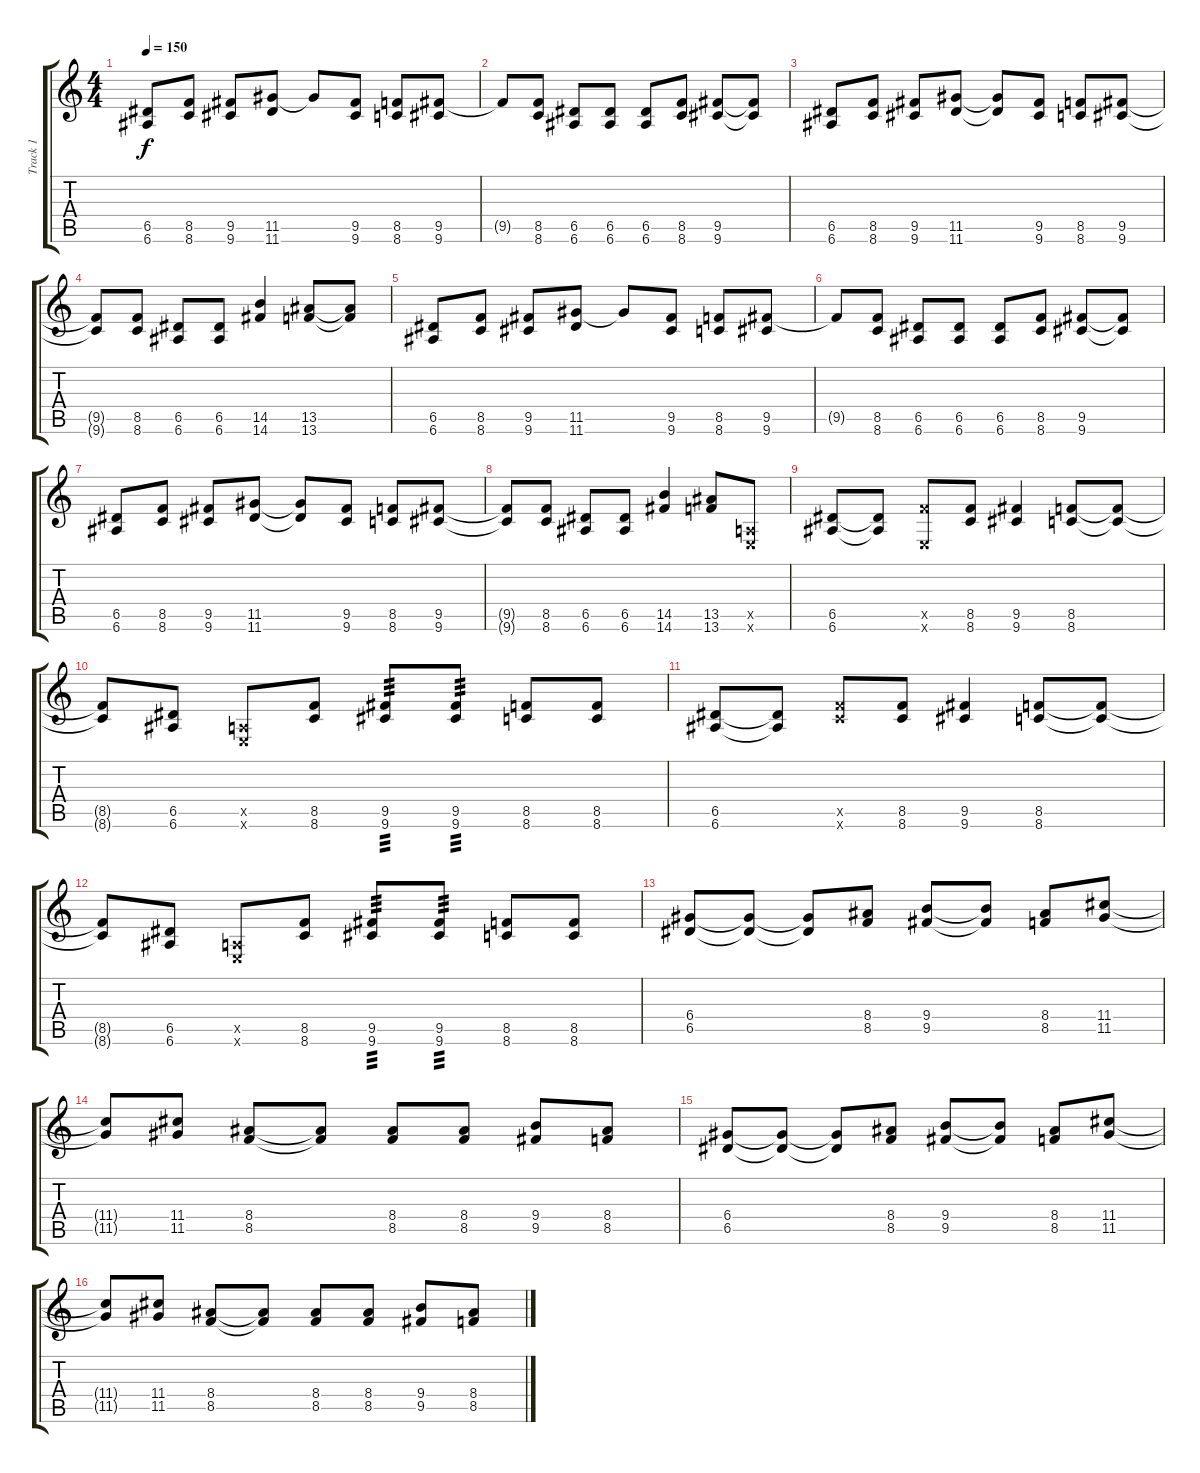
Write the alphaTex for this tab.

\track ("Track 1" "Track 1") {instrument overdrivenguitar}
\staff {score tabs}
\tuning (E4 B3 G3 D3 A2 E2) {hide}
\ts (4 4)
\tempo 150
\clef g2
\ks c
(6.5 6.6).8{dy f} (8.5 8.6).8 (9.5 9.6).8 (11.5 11.6).8 11.5{t}.8 (9.5 9.6).8 (8.5 8.6).8 (9.5 9.6).8 |
9.5{t}.8 (8.5 8.6).8 (6.5 6.6).8 (6.5 6.6).8 (6.5 6.6).8 (8.5 8.6).8 (9.5 9.6).8 (9.5{t} 9.6{t}).8 |
(6.5 6.6).8 (8.5 8.6).8 (9.5 9.6).8 (11.5 11.6).8 (11.5{t} 11.6{t}).8 (9.5 9.6).8 (8.5 8.6).8 (9.5 9.6).8 |
(9.5{t} 9.6{t}).8 (8.5 8.6).8 (6.5 6.6).8 (6.5 6.6).8 (14.5 14.6).4 (13.5 13.6).8 (13.5{t} 13.6{t}).8 |
(6.5 6.6).8 (8.5 8.6).8 (9.5 9.6).8 (11.5 11.6).8 11.5{t}.8 (9.5 9.6).8 (8.5 8.6).8 (9.5 9.6).8 |
9.5{t}.8 (8.5 8.6).8 (6.5 6.6).8 (6.5 6.6).8 (6.5 6.6).8 (8.5 8.6).8 (9.5 9.6).8 (9.5{t} 9.6{t}).8 |
(6.5 6.6).8 (8.5 8.6).8 (9.5 9.6).8 (11.5 11.6).8 (11.5{t} 11.6{t}).8 (9.5 9.6).8 (8.5 8.6).8 (9.5 9.6).8 |
(9.5{t} 9.6{t}).8 (8.5 8.6).8 (6.5 6.6).8 (6.5 6.6).8 (14.5 14.6).4 (13.5 13.6).8 (0.5{x} 0.6{x}).8 |
(6.5 6.6).8 (6.5{t} 6.6{t}).8 (8.5{x} 0.6{x}).8 (8.5 8.6).8 (9.5 9.6).4 (8.5 8.6).8 (8.5{t} 8.6{t}).8 |
(8.5{t} 8.6{t}).8 (6.5 6.6).8 (0.5{x} 0.6{x}).8 (8.5 8.6).8 (9.5 9.6).8{tp 3} (9.5 9.6).8{tp 3} (8.5 8.6).8 (8.5 8.6).8 |
(6.5 6.6).8 (6.5{t} 6.6{t}).8 (8.5{x} 8.6{x}).8 (8.5 8.6).8 (9.5 9.6).4 (8.5 8.6).8 (8.5{t} 8.6{t}).8 |
(8.5{t} 8.6{t}).8 (6.5 6.6).8 (0.5{x} 0.6{x}).8 (8.5 8.6).8 (9.5 9.6).8{tp 3} (9.5 9.6).8{tp 3} (8.5 8.6).8 (8.5 8.6).8 |
(6.4 6.5).8 (6.4{t} 6.5{t}).8 (6.4{t} 6.5{t}).8 (8.4 8.5).8 (9.4 9.5).8 (9.4{t} 9.5{t}).8 (8.4 8.5).8 (11.4 11.5).8 |
(11.4{t} 11.5{t}).8 (11.4 11.5).8 (8.4 8.5).8 (8.4{t} 8.5{t}).8 (8.4 8.5).8 (8.4 8.5).8 (9.4 9.5).8 (8.4 8.5).8 |
(6.4 6.5).8 (6.4{t} 6.5{t}).8 (6.4{t} 6.5{t}).8 (8.4 8.5).8 (9.4 9.5).8 (9.4{t} 9.5{t}).8 (8.4 8.5).8 (11.4 11.5).8 |
(11.4{t} 11.5{t}).8 (11.4 11.5).8 (8.4 8.5).8 (8.4{t} 8.5{t}).8 (8.4 8.5).8 (8.4 8.5).8 (9.4 9.5).8 (8.4 8.5).8
